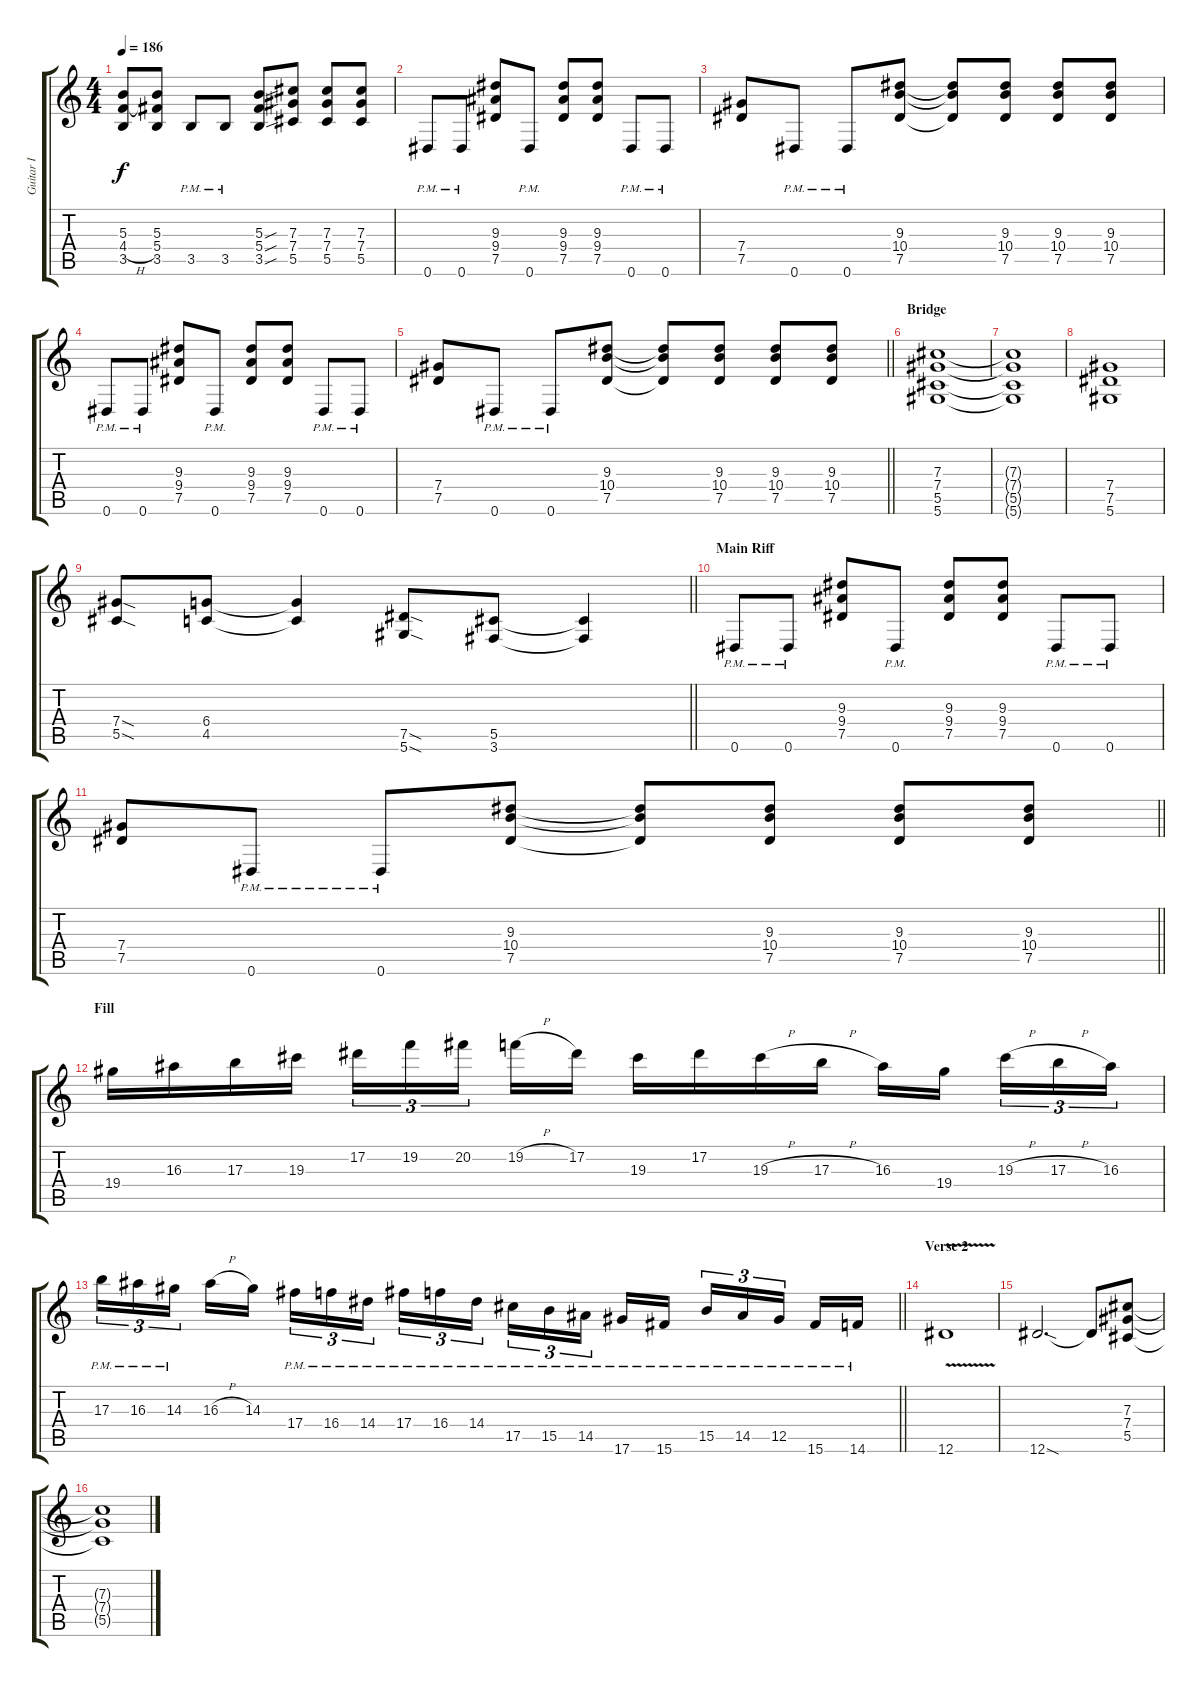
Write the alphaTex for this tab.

\track ("Guitar I" "Guitar I") {instrument distortionguitar}
\staff {score tabs}
\tuning (Eb4 Bb3 Gb3 Db3 Ab2 Eb2) {hide}
\ts (4 4)
\tempo 186
\clef g2
\ks c
(5.3 4.4{h} 3.5).8{dy f} (5.3 5.4 3.5).8 3.5{pm}.8 3.5{pm}.8 (5.3{sou} 5.4{sou} 3.5{sou}).8 (7.3 7.4 5.5).8 (7.3 7.4 5.5).8 (7.3 7.4 5.5).8 |
0.6{pm}.8 0.6{pm}.8 (9.3 9.4 7.5).8 0.6{pm}.8 (9.3 9.4 7.5).8 (9.3 9.4 7.5).8 0.6{pm}.8 0.6{pm}.8 |
(7.4 7.5).8 0.6{pm}.8 0.6{pm}.8 (9.3 10.4 7.5).8 (9.3{t} 10.4{t} 7.5{t}).8 (9.3 10.4 7.5).8 (9.3 10.4 7.5).8 (9.3 10.4 7.5).8 |
0.6{pm}.8 0.6{pm}.8 (9.3 9.4 7.5).8 0.6{pm}.8 (9.3 9.4 7.5).8 (9.3 9.4 7.5).8 0.6{pm}.8 0.6{pm}.8 |
\barLineRight lightlight
(7.4 7.5).8 0.6{pm}.8 0.6{pm}.8 (9.3 10.4 7.5).8 (9.3{t} 10.4{t} 7.5{t}).8 (9.3 10.4 7.5).8 (9.3 10.4 7.5).8 (9.3 10.4 7.5).8 |
\section ("" "Bridge")
(7.3 7.4 5.5 5.6).1 |
(7.3{t} 7.4{t} 5.5{t} 5.6{t}).1 |
(7.4 7.5 5.6).1 |
\barLineRight lightlight
(7.4{sod} 5.5{sod}).8 (6.4 4.5).8 (6.4{t} 4.5{t}).4 (7.5{sod} 5.6{sod}).8 (5.5 3.6).8 (5.5{t} 3.6{t}).4 |
\section ("" "Main Riff")
0.6{pm}.8 0.6{pm}.8 (9.3 9.4 7.5).8 0.6{pm}.8 (9.3 9.4 7.5).8 (9.3 9.4 7.5).8 0.6{pm}.8 0.6{pm}.8 |
\barLineRight lightlight
(7.4 7.5).8 0.6{pm}.8 0.6{pm}.8 (9.3 10.4 7.5).8 (9.3{t} 10.4{t} 7.5{t}).8 (9.3 10.4 7.5).8 (9.3 10.4 7.5).8 (9.3 10.4 7.5).8 |
\section ("" "Fill")
19.4.16 16.3.16 17.3.16 19.3.16 17.2.16{tu (3 2)} 19.2.16{tu (3 2)} 20.2.16{tu (3 2)} 19.2{h}.16 17.2.16 19.3.16 17.2.16 19.3{h}.16 17.3{h}.16 16.3.16 19.4.16 19.3{h}.16{tu (3 2)} 17.3{h}.16{tu (3 2)} 16.3.16{tu (3 2)} |
\barLineRight lightlight
17.3{pm}.16{tu (3 2)} 16.3{pm}.16{tu (3 2)} 14.3{pm}.16{tu (3 2)} 16.3{h}.16 14.3.16 17.4{pm}.16{tu (3 2)} 16.4{pm}.16{tu (3 2)} 14.4{pm}.16{tu (3 2)} 17.4{pm}.16{tu (3 2)} 16.4{pm}.16{tu (3 2)} 14.4{pm}.16{tu (3 2)} 17.5{pm}.16{tu (3 2)} 15.5{pm}.16{tu (3 2)} 14.5{pm}.16{tu (3 2)} 17.6{pm}.16 15.6{pm}.16 15.5{pm}.16{tu (3 2)} 14.5{pm}.16{tu (3 2)} 12.5{pm}.16{tu (3 2)} 15.6{pm}.16 14.6{pm}.16 |
\section ("" "Verse 2")
12.6{v}.1 |
12.6{sod}.2{d} 12.6{t}.8 (7.3 7.4 5.5).8 |
(7.3{t} 7.4{t} 5.5{t}).1
